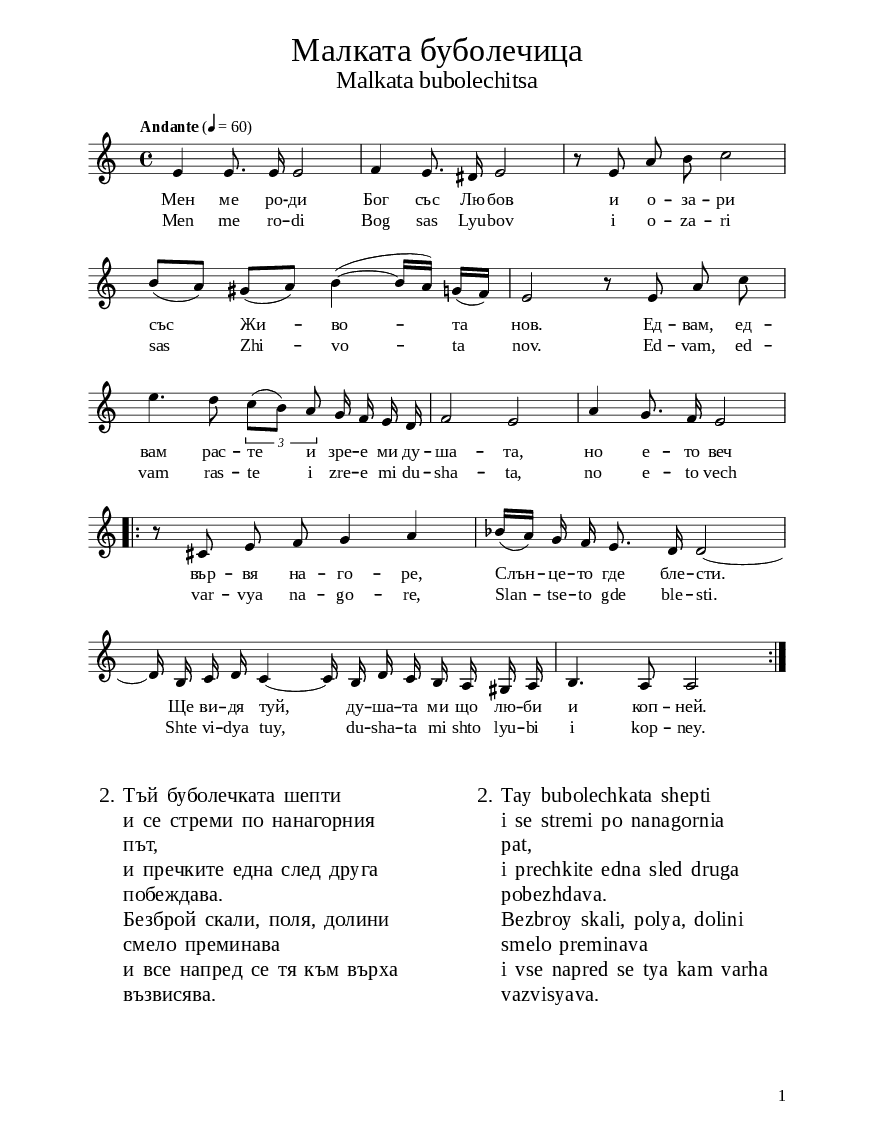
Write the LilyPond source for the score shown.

% Виж за разположението на текста.
\version "2.22.1"

% include paper part and global functions
\include "include/globals.ily"

\bookpart {
  \include "include/bookpart-paper.ily"
  \score {
    \include "include/score-layout.ily"

    \new Voice \absolute {
      \clef treble
      \key c \major
      \time 4/4
      \tempoFunc "Andante" 4 "60"
      \autoBeamOff

      e'4  e'8.  e'16  e'2 | % 2
      f'4  e'8.  dis'16  e'2 | % 3
      r8  e'8  a'8  b'8  c''2 \break | % 4
      b'8 ( [  a'8  ])   gis'8 ( [  a'8 ])
      b'4 ( ~  b'16 [  a'16 ] )   g'16 ( [
      f'16 ] )  | % 5
      e'2 r8  e'8  a'8  c''8 \break | % 6
      e''4.  d''8 \times 2/3 {
        % Триолата да дойде отгоре.
        c''8 ( [  b'8 ])  a'8
      }
      g'16  f'16  e'16  d'16 | % 7
      f'2  e'2 | % 8
      a'4  g'8.  f'16  e'2 \break
      \repeat
      volta 2 {
        | % 9
        r8  cis'8  e'8  f'8  g'4  a'4 |
        bes'16 ( [  a'16 ] )   g'16  f'16
        e'8.  d'16  d'2 ~ | % 11
        d'16  b16  c'16  d'16  c'4 ~
        c'16  b16  d'16  c'16  b16
        a16  gis16  a16 | % 12
        b4.  a8  a2
      }
    }

    \addlyrics {
      Мен ме ро -- ди Бог със Лю --
      бов и о -- за -- ри със Жи
      -- во -- та нов. Ед --
      вам, ед -- вам рас -- те  и зре
      -- е ми ду -- ша -- та, но е -- то
      веч вър -- вя на -- го -- ре, Слън
      -- це -- то где бле -- сти.
      Ще ви -- дя туй, ду -- ша -- та
      ми що лю -- би и коп -- ней.}
      \addlyrics {
        Men me ro -- di Bog sas Lyu --
        bov i o -- za -- ri sas Zhi
        -- vo -- ta nov. Ed --
        vam, ed -- vam ras -- te  i zre
        -- e mi du -- sha -- ta, no e -- to
        vech var -- vya na -- go -- re, Slan
        -- tse -- to gde ble -- sti.
        Shte vi -- dya tuy, du -- sha -- ta
        mi shto lyu -- bi i kop -- ney.}

        \header {
          title = \titleFunc "Малката буболечица" "Malkata bubolechitsa"
        }

        \midi{}

      } % score
      \markup \empty-one
      \markup \fontsize #bgCoupletFontSize {
        \hspace #1
        \override #`(baseline-skip . ,bgCoupletBaselineSkip)
        \column {
          \line {    2. Тъй буболечката шепти }
          \line {   "   " и се стреми по нанагорния }
          \line {   "   " път, }
          \line {   "   " и пречките една след друга }
          \line {   "   " побеждава. }
          \line {   "   " Безброй скали, поля, долини }
          \line {   "   " смело преминава }
          \line {   "   " и все напред се тя към върха }
          \line {   "   " възвисява. }
        }

        \hspace #7
        \override #`(baseline-skip . ,bgCoupletBaselineSkip)
        \column {
          \line {    2. Tay bubolechkata shepti }
          \line {   "   " i se stremi po nanagornia }
          \line {   "   " pat, }
          \line {   "   " i prechkite edna sled druga }
          \line {   "   " pobezhdava. }
          \line {   "   " Bezbroy skali, polya, dolini }
          \line {   "   " smelo preminava }
          \line {   "   " i vse napred se tya kam varha }
          \line {   "   " vazvisyava. }
        } %column
      } % markup

      \pageBreak

      \markup \fontsize #bgCoupletFontSize {
        \hspace #1
        \override #`(baseline-skip . ,bgCoupletBaselineSkip)
        \column {
          \line {    3. Тъй векове безброй летят }
          \line {   "   "  и времето я преобразява. }
          \line {   "   "  И тъй порасна тя – девица мила, }
          \line {   "   "  чиста роса, душа красива.}
          \line {   "   "  Творение на Бога, }
          \line {   "   "  разлива Мир и светла Радост }
          \line {   "   "  по света. }
        }

        \hspace #4
        \override #`(baseline-skip . ,bgCoupletBaselineSkip)
        \column {
          \line {    3. Tay vekove bezbroy letyat }
          \line {   "   "  i vremeto ya preobrazyava. }
          \line {   "   "  I tay porasna tya – devitsa mila, }
          \line {   "   "  chista rosa, dusha krasiva. }
          \line {   "   "  Tvorenie na Boga, }
          \line {   "   "  razliva Mir i svetla Radost }
          \line {   "   "  po sveta. }
        } %column
      } % markup


      \markup \empty-three

      % include foreign translation(s) of the song
      
\version "2.22.1"

\markup \fill-line { \fontsize #deTitleFontSize "Das kleine Käferchen" }
\markup \null
\markup \null
\markup \fontsize #deCoupletFontSize {
  \hspace #8
  \override #`(baseline-skip . ,deCoupletBaselineSkip)
      \column {
  \line {1. Mich hat Gott geboren,}

  \line { "   " mit einem neuen Leben erleuchtet.}

  \line { "   " Langsam, langsam gedeiht und reift meine Seele,}

  \line { "   " aber sieh schon:}

  \line { "   " Ich laufe aufwärts, wo die Sonne funkelt. Ich werde das sehen,}

  \line { "   " was meine Seele liebt und wonach sie trachtet.}
  \line { "  " }

  \line { 2. So flüstert der Käfer,}

  \line { "   " und strebt auf dem Weg nach oben,}

  \line { "   " und nacheinander überwindet er die Hürden. }

  \line { "   " Tapfer durchquert er Felsen, }

  \line { "   " Felder und Täler,}

  \line { "   " und strebt immer vorwärts}

  \line { "   " und erhebt sich bis zum Gipfel.}
  \line { "  " }
  \line { 3. So vergehen unzählige Jahrhunderte}

  \line { "   " und die Zeit verändert sich.}

  \line { "   " Und so wuchs er: jungfräulich,}

  \line { "   " reiner Tau, eine schöne Seele,}

  \line { "   " Schöpfung Gottes --}

  \line { "   " sie vergießt Frieden und helle Freude in der Welt.}
}
}


    } % bookpart

    % Più mosso
    %
